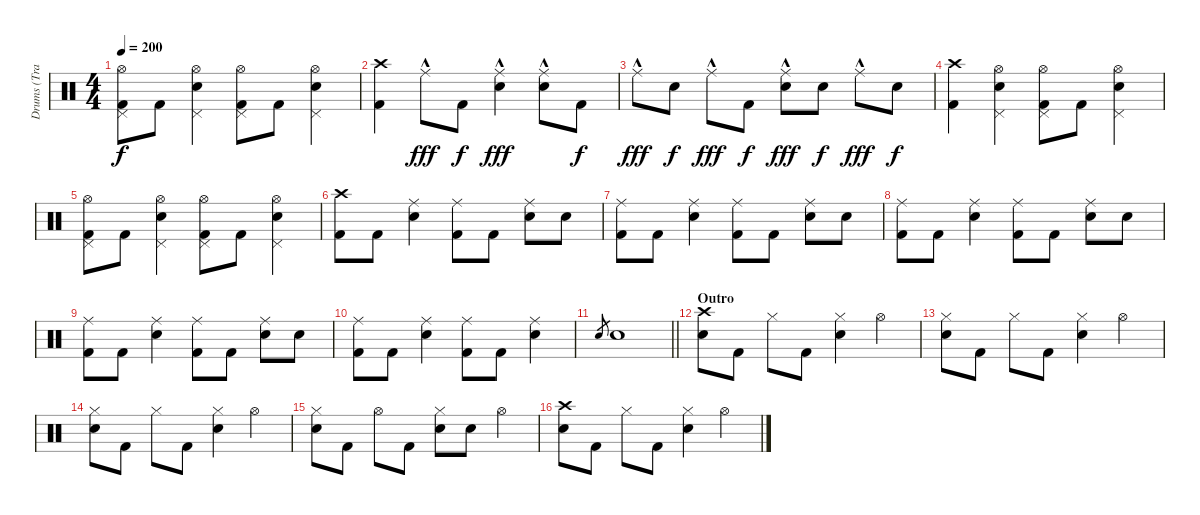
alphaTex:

\track ("Drums (Travis)" "Drums (Tra") {instrument percussion}
\staff {score}
\articulation defaults
\ts (4 4)
\tempo 200
\clef neutral
\ks c
("Hi-Hat (open)" "Pedal Hi-Hat (hit)" "Kick (hit) 2").8{dy f} "Kick (hit) 2".8 ("Hi-Hat (open)" "Pedal Hi-Hat (hit)" "Electric Snare (hit)").4 ("Hi-Hat (open)" "Pedal Hi-Hat (hit)" "Kick (hit) 2").8 "Kick (hit) 2".8 ("Hi-Hat (open)" "Pedal Hi-Hat (hit)" "Electric Snare (hit)").4 |
("Crash high (hit)" "Kick (hit) 2").4 "Ride (middle)"{hac}.8{dy fff} "Kick (hit) 2".8{dy f} ("Ride (middle)"{hac} "Electric Snare (hit)").4{dy fff} ("Ride (middle)"{hac} "Electric Snare (hit)").8 "Kick (hit) 2".8{dy f} |
"Ride (middle)"{hac}.8{dy fff} "Electric Snare (hit)".8{dy f} "Ride (middle)"{hac}.8{dy fff} "Kick (hit) 2".8{dy f} ("Ride (middle)"{hac} "Electric Snare (hit)").8{dy fff} "Electric Snare (hit)".8{dy f} "Ride (middle)"{hac}.8{dy fff} "Electric Snare (hit)".8{dy f} |
("Crash high (hit)" "Kick (hit) 2").4 ("Hi-Hat (open)" "Pedal Hi-Hat (hit)" "Electric Snare (hit)").4 ("Hi-Hat (open)" "Pedal Hi-Hat (hit)" "Kick (hit) 2").8 "Kick (hit) 2".8 ("Hi-Hat (open)" "Pedal Hi-Hat (hit)" "Electric Snare (hit)").4 |
("Hi-Hat (open)" "Pedal Hi-Hat (hit)" "Kick (hit) 2").8 "Kick (hit) 2".8 ("Hi-Hat (open)" "Pedal Hi-Hat (hit)" "Electric Snare (hit)").4 ("Hi-Hat (open)" "Pedal Hi-Hat (hit)" "Kick (hit) 2").8 "Kick (hit) 2".8 ("Hi-Hat (open)" "Pedal Hi-Hat (hit)" "Electric Snare (hit)").4 |
("Crash high (hit)" "Kick (hit) 2").8 "Kick (hit) 2".8 ("Ride (middle)" "Electric Snare (hit)").4 ("Ride (middle)" "Kick (hit) 2").8 "Kick (hit) 2".8 ("Ride (middle)" "Electric Snare (hit)").8 "Electric Snare (hit)".8 |
("Ride (middle)" "Kick (hit) 2").8 "Kick (hit) 2".8 ("Ride (middle)" "Electric Snare (hit)").4 ("Ride (middle)" "Kick (hit) 2").8 "Kick (hit) 2".8 ("Ride (middle)" "Electric Snare (hit)").8 "Electric Snare (hit)".8 |
("Ride (middle)" "Kick (hit) 2").8 "Kick (hit) 2".8 ("Ride (middle)" "Electric Snare (hit)").4 ("Ride (middle)" "Kick (hit) 2").8 "Kick (hit) 2".8 ("Ride (middle)" "Electric Snare (hit)").8 "Electric Snare (hit)".8 |
("Ride (middle)" "Kick (hit) 2").8 "Kick (hit) 2".8 ("Ride (middle)" "Electric Snare (hit)").4 ("Ride (middle)" "Kick (hit) 2").8 "Kick (hit) 2".8 ("Ride (middle)" "Electric Snare (hit)").8 "Electric Snare (hit)".8 |
("Ride (middle)" "Kick (hit) 2").8 "Kick (hit) 2".8 ("Ride (middle)" "Electric Snare (hit)").4 ("Ride (middle)" "Kick (hit) 2").8 "Kick (hit) 2".8 ("Ride (middle)" "Electric Snare (hit)").4 |
\barLineRight lightlight "Electric Snare (hit)".8{gr} "Electric Snare (hit)".1
|
\section ("" "Outro")
("Crash high (hit)" "Electric Snare (hit)").8 "Kick (hit) 2".8 "Hi-Hat (closed)".8 "Kick (hit) 2".8 ("Hi-Hat (closed)" "Electric Snare (hit)").4 "Hi-Hat (open)".4 |
("Hi-Hat (closed)" "Electric Snare (hit)").8 "Kick (hit) 2".8 "Hi-Hat (closed)".8 "Kick (hit) 2".8 ("Hi-Hat (closed)" "Electric Snare (hit)").4 "Hi-Hat (open)".4 |
("Hi-Hat (closed)" "Electric Snare (hit)").8 "Kick (hit) 2".8 "Hi-Hat (closed)".8 "Kick (hit) 2".8 ("Hi-Hat (closed)" "Electric Snare (hit)").4 "Hi-Hat (open)".4 |
("Hi-Hat (closed)" "Electric Snare (hit)").8 "Kick (hit) 2".8 "Hi-Hat (open)".8 "Kick (hit) 2".8 ("Hi-Hat (closed)" "Electric Snare (hit)").8 "Electric Snare (hit)".8 "Hi-Hat (open)".4 |
("Crash high (hit)" "Electric Snare (hit)").8 "Kick (hit) 2".8 "Hi-Hat (closed)".8 "Kick (hit) 2".8 ("Hi-Hat (closed)" "Electric Snare (hit)").4 "Hi-Hat (open)".4
